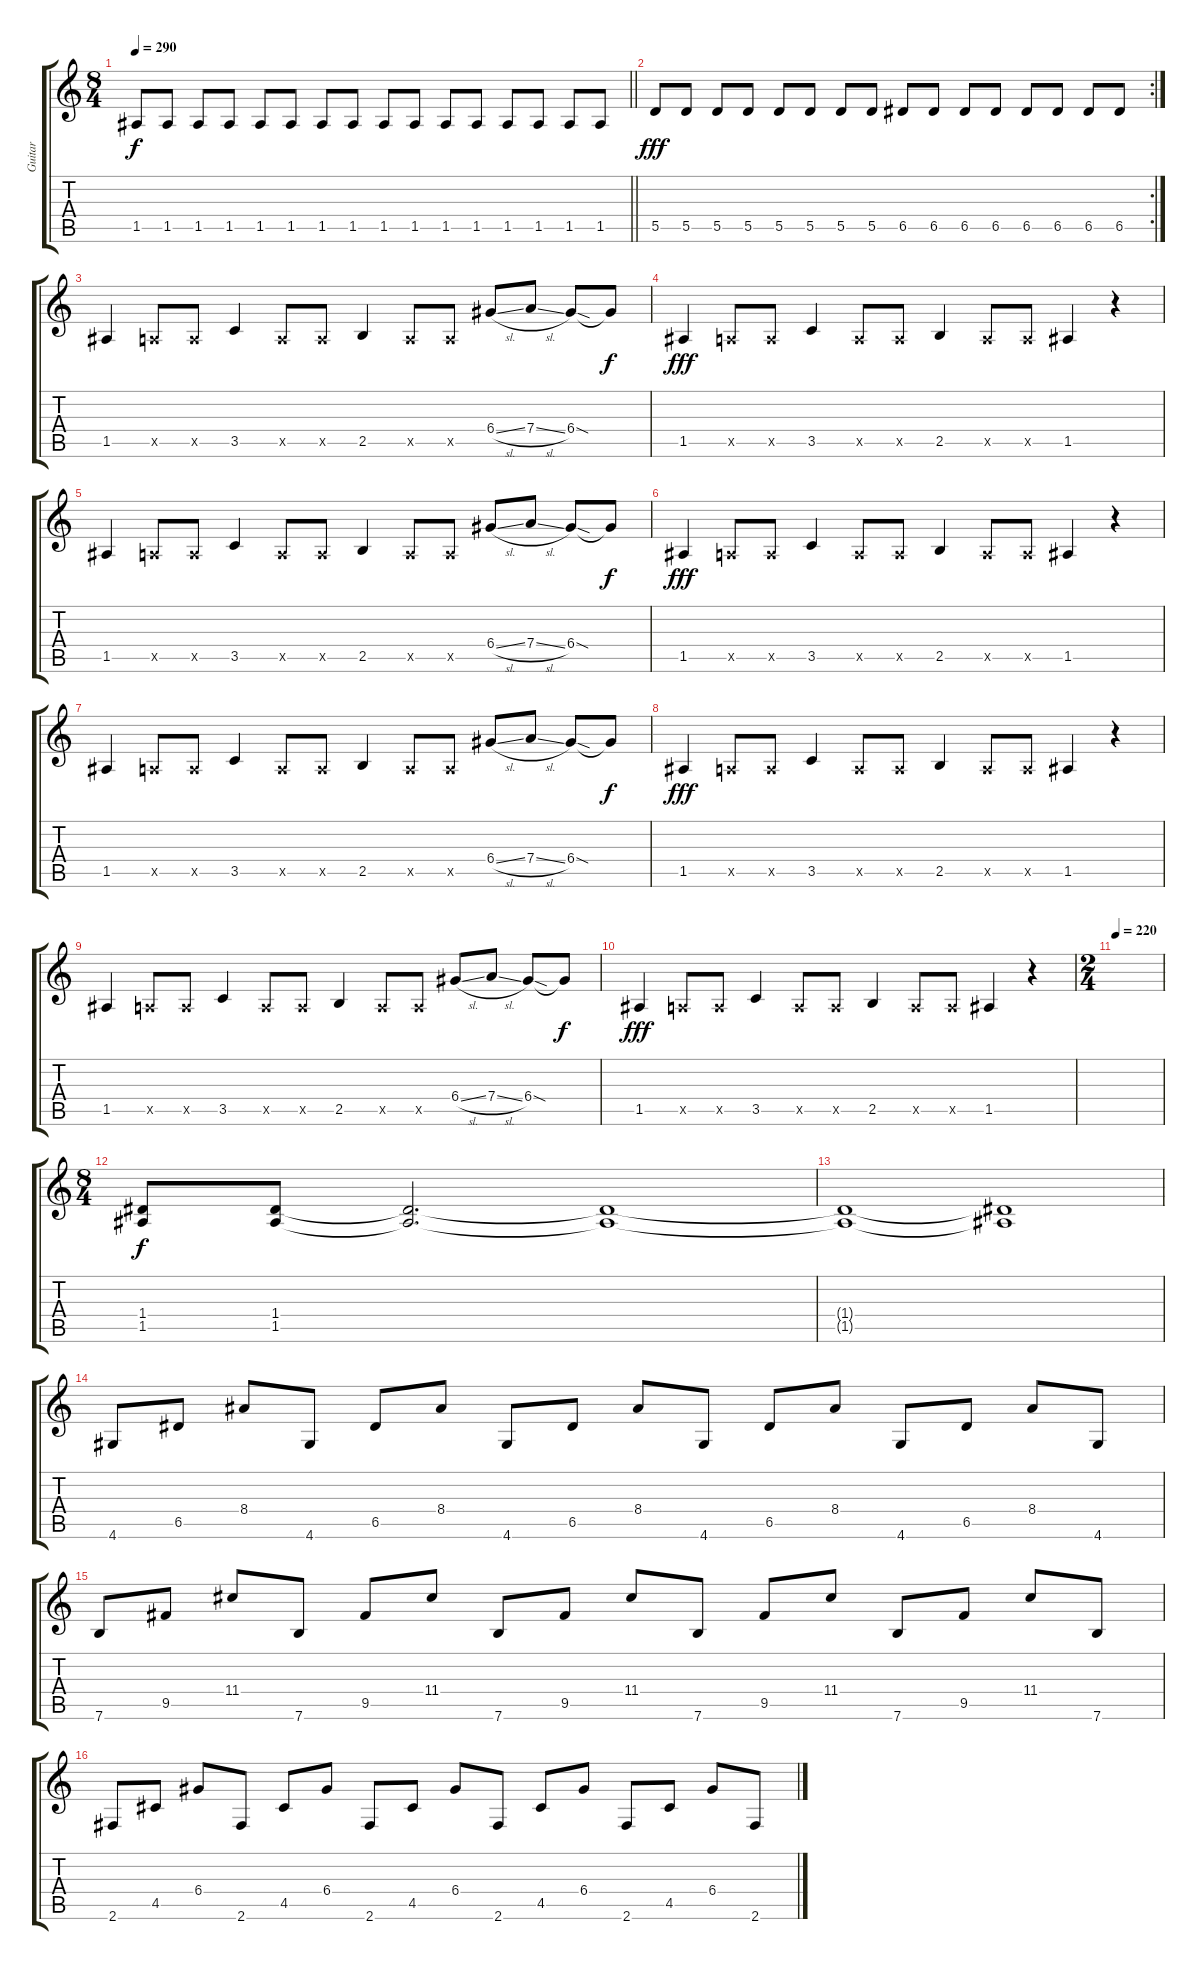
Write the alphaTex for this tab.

\track ("Guitar" "Guitar") {instrument overdrivenguitar}
\staff {score tabs}
\tuning (E4 B3 G3 D3 A2 E2) {hide}
\ts (8 4)
\tempo 290
\clef g2
\barLineRight lightlight
\ks c
1.5.8{dy f} 1.5.8 1.5.8 1.5.8 1.5.8 1.5.8 1.5.8 1.5.8 1.5.8 1.5.8 1.5.8 1.5.8 1.5.8 1.5.8 1.5.8 1.5.8 |
\rc 2
5.5.8{dy fff} 5.5.8 5.5.8 5.5.8 5.5.8 5.5.8 5.5.8 5.5.8 6.5.8 6.5.8 6.5.8 6.5.8 6.5.8 6.5.8 6.5.8 6.5.8 |
1.5.4 0.5{x}.8 0.5{x}.8 3.5.4 0.5{x}.8 0.5{x}.8 2.5.4 0.5{x}.8 0.5{x}.8 6.4{sl}.8 7.4{sl}.8 6.4{sod}.8 6.4{t}.8{dy f} |
1.5.4{dy fff} 0.5{x}.8 0.5{x}.8 3.5.4 0.5{x}.8 0.5{x}.8 2.5.4 0.5{x}.8 0.5{x}.8 1.5.4 r.4 |
1.5.4 0.5{x}.8 0.5{x}.8 3.5.4 0.5{x}.8 0.5{x}.8 2.5.4 0.5{x}.8 0.5{x}.8 6.4{sl}.8 7.4{sl}.8 6.4{sod}.8 6.4{t}.8{dy f} |
1.5.4{dy fff} 0.5{x}.8 0.5{x}.8 3.5.4 0.5{x}.8 0.5{x}.8 2.5.4 0.5{x}.8 0.5{x}.8 1.5.4 r.4 |
1.5.4 0.5{x}.8 0.5{x}.8 3.5.4 0.5{x}.8 0.5{x}.8 2.5.4 0.5{x}.8 0.5{x}.8 6.4{sl}.8 7.4{sl}.8 6.4{sod}.8 6.4{t}.8{dy f} |
1.5.4{dy fff} 0.5{x}.8 0.5{x}.8 3.5.4 0.5{x}.8 0.5{x}.8 2.5.4 0.5{x}.8 0.5{x}.8 1.5.4 r.4 |
1.5.4 0.5{x}.8 0.5{x}.8 3.5.4 0.5{x}.8 0.5{x}.8 2.5.4 0.5{x}.8 0.5{x}.8 6.4{sl}.8 7.4{sl}.8 6.4{sod}.8 6.4{t}.8{dy f} |
1.5.4{dy fff} 0.5{x}.8 0.5{x}.8 3.5.4 0.5{x}.8 0.5{x}.8 2.5.4 0.5{x}.8 0.5{x}.8 1.5.4 r.4 |
\ts (2 4)
\tempo 220
|
\ts (8 4)
(1.4 1.5).8{dy f} (1.4 1.5).8 (1.4{t} 1.5{t}).2{d} (1.4{t} 1.5{t}).1 |
(1.4{t} 1.5{t}).1 (1.4{t} 1.5{t}).1 |
4.6.8 6.5.8 8.4.8 4.6.8 6.5.8 8.4.8 4.6.8 6.5.8 8.4.8 4.6.8 6.5.8 8.4.8 4.6.8 6.5.8 8.4.8 4.6.8 |
7.6.8 9.5.8 11.4.8 7.6.8 9.5.8 11.4.8 7.6.8 9.5.8 11.4.8 7.6.8 9.5.8 11.4.8 7.6.8 9.5.8 11.4.8 7.6.8 |
2.6.8 4.5.8 6.4.8 2.6.8 4.5.8 6.4.8 2.6.8 4.5.8 6.4.8 2.6.8 4.5.8 6.4.8 2.6.8 4.5.8 6.4.8 2.6.8
